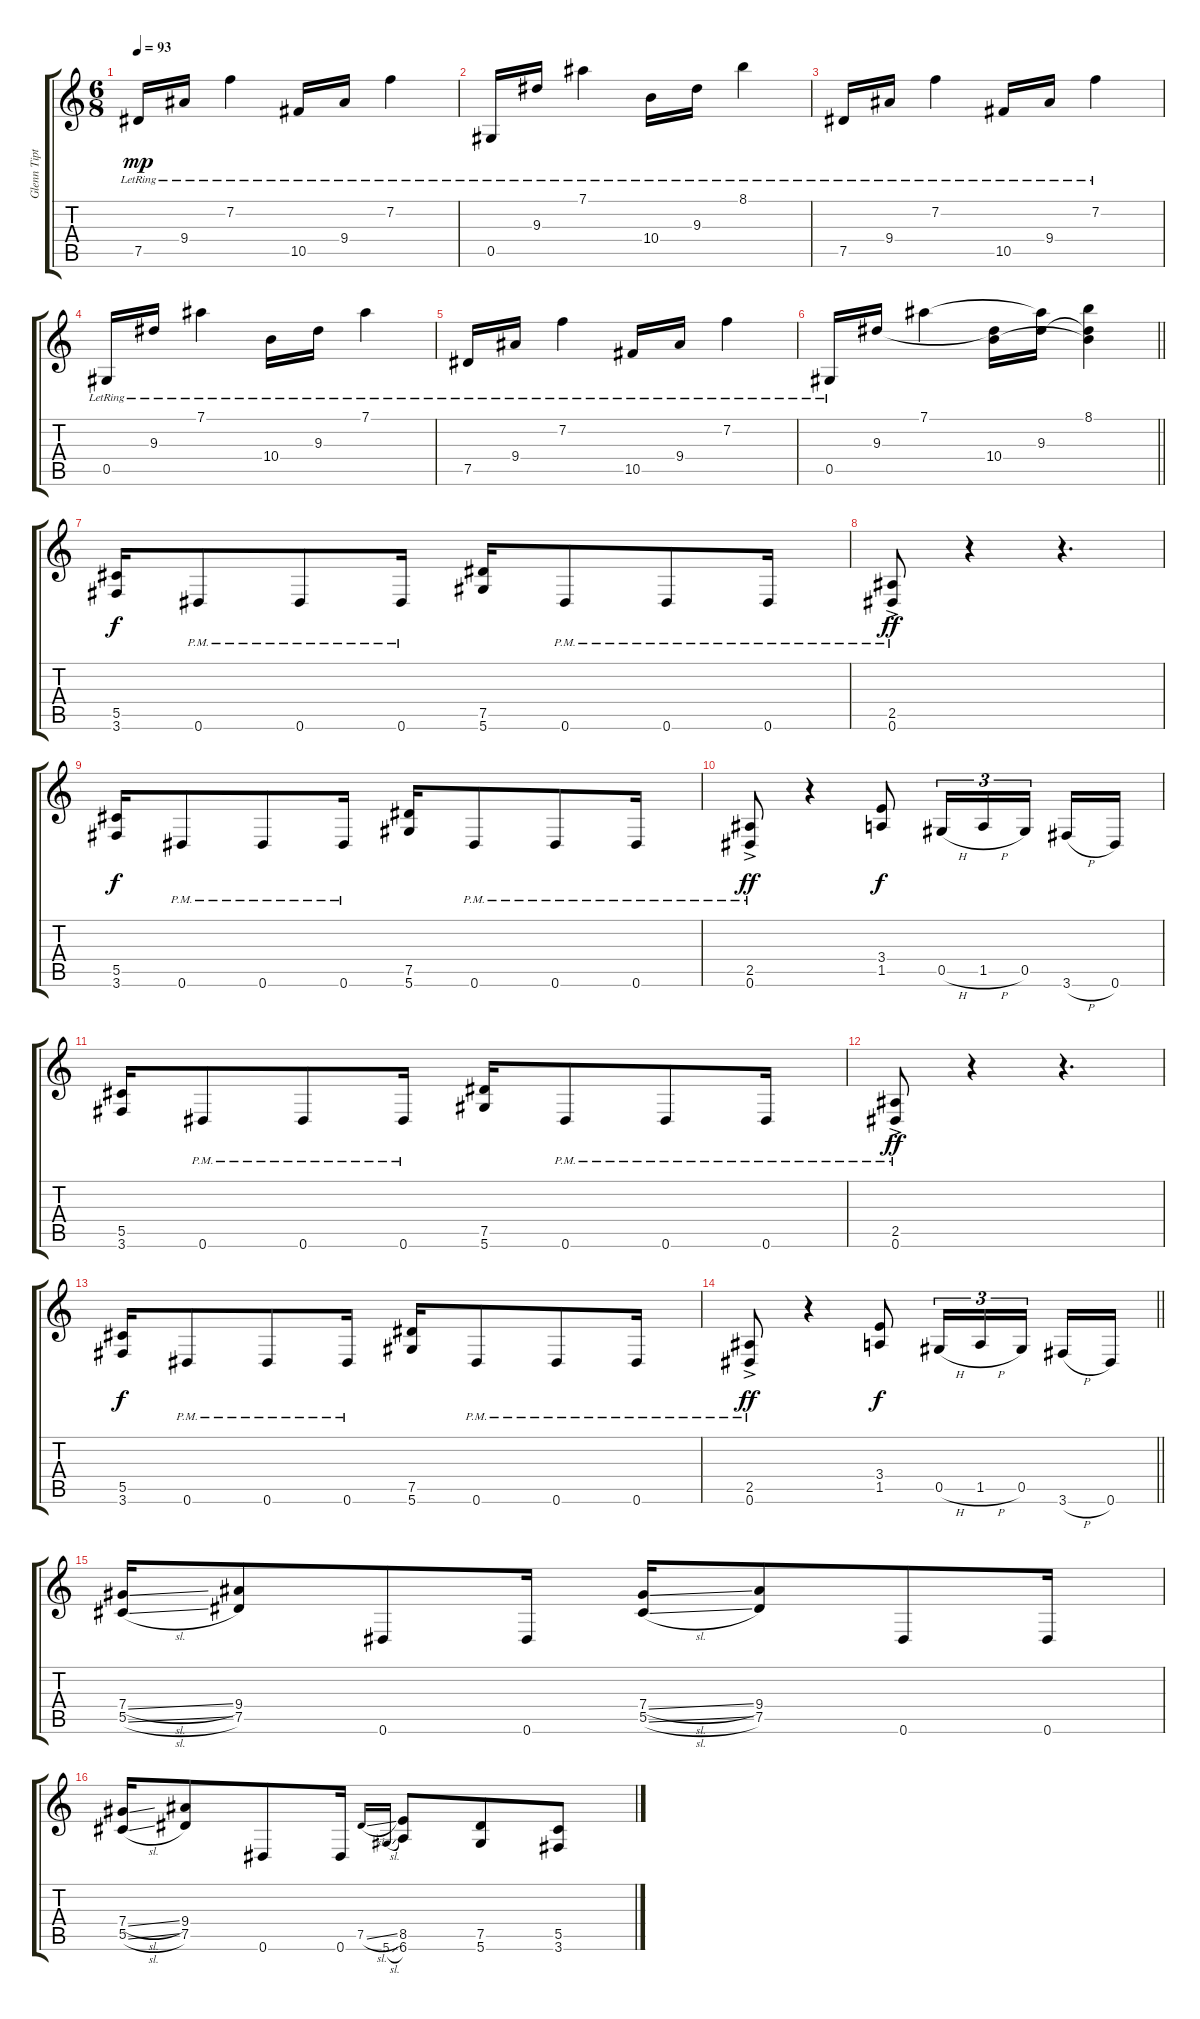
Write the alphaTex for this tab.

\track ("Glenn Tipton" "Glenn Tipt") {instrument overdrivenguitar}
\staff {score tabs}
\tuning (Eb4 Bb3 Gb3 Db3 Ab2 Eb2) {hide}
\ts (6 8)
\tempo 93
\clef g2
\ks c
7.5{lr}.16{dy mp} 9.4{lr}.16 7.2{lr}.4 10.5{lr}.16 9.4{lr}.16 7.2{lr}.4 |
0.5{lr}.16 9.3{lr}.16 7.1{lr}.4 10.4{lr}.16 9.3{lr}.16 8.1{lr}.4 |
7.5{lr}.16 9.4{lr}.16 7.2{lr}.4 10.5{lr}.16 9.4{lr}.16 7.2{lr}.4 |
0.5{lr}.16 9.3{lr}.16 7.1{lr}.4 10.4{lr}.16 9.3{lr}.16 7.1{lr}.4 |
7.5{lr}.16 9.4{lr}.16 7.2{lr}.4 10.5{lr}.16 9.4{lr}.16 7.2{lr}.4 |
\barLineRight lightlight
0.5{lr}.16 9.3.16 7.1.4 (9.3{t} 10.4).16 (7.1{t} 9.3).16 (8.1 9.3{t} 10.4{t}).4 |
\section ("" "")
(5.5 3.6).16{dy f instrument overdrivenguitar} 0.6{pm}.8 0.6{pm}.8 0.6{pm}.16 (7.5 5.6).16 0.6{pm}.8 0.6{pm}.8 0.6{pm}.16 |
(2.5{ac pm} 0.6{ac pm}).8{dy ff} r.4 r.4{d} |
(5.5 3.6).16{dy f} 0.6{pm}.8 0.6{pm}.8 0.6{pm}.16 (7.5 5.6).16 0.6{pm}.8 0.6{pm}.8 0.6{pm}.16 |
(2.5{ac pm} 0.6{ac pm}).8{dy ff} r.4 (3.4 1.5).8{dy f} 0.5{h}.16{tu (3 2)} 1.5{h}.16{tu (3 2)} 0.5.16{tu (3 2) beam splitsecondary} 3.6{h}.16 0.6.16 |
(5.5 3.6).16 0.6{pm}.8 0.6{pm}.8 0.6{pm}.16 (7.5 5.6).16 0.6{pm}.8 0.6{pm}.8 0.6{pm}.16 |
(2.5{ac pm} 0.6{ac pm}).8{dy ff} r.4 r.4{d} |
(5.5 3.6).16{dy f} 0.6{pm}.8 0.6{pm}.8 0.6{pm}.16 (7.5 5.6).16 0.6{pm}.8 0.6{pm}.8 0.6{pm}.16 |
\barLineRight lightlight
(2.5{ac pm} 0.6{ac pm}).8{dy ff} r.4 (3.4 1.5).8{dy f} 0.5{h}.16{tu (3 2)} 1.5{h}.16{tu (3 2)} 0.5.16{tu (3 2) beam splitsecondary} 3.6{h}.16 0.6.16 |
\section ("" "")
(7.4{sl} 5.5{sl}).16 (9.4 7.5).8 0.6.8 0.6.16 (7.4{sl} 5.5{sl}).16 (9.4 7.5).8 0.6.8 0.6.16 |
(7.4{sl} 5.5{sl}).16 (9.4 7.5).8 0.6.8 0.6.16 7.5{sl}.16{gr onbeat} 5.6{sl}.16{gr onbeat} (8.5 6.6).8 (7.5 5.6).8 (5.5 3.6).8
